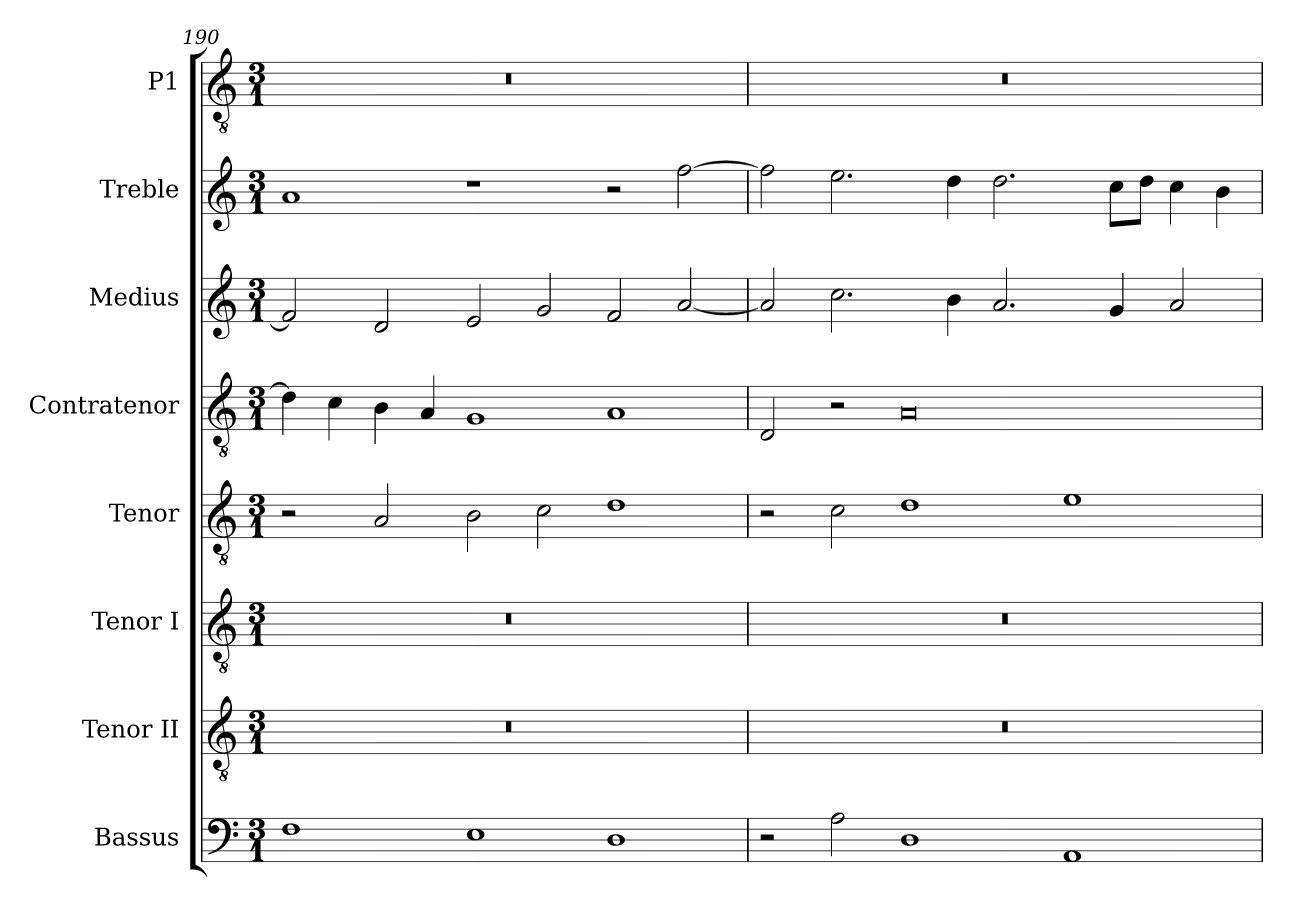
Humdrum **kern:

**kern	**kern	**kern	**kern	**kern	**kern	**kern	**kern
*part8	*part7	*part6	*part5	*part4	*part3	*part2	*part1
*staff8	*staff7	*staff6	*staff5	*staff4	*staff3	*staff2	*staff1
*I"Bassus	*I"Tenor II	*I"Tenor I	*I"Tenor	*I"Contratenor	*I"Medius	*I"Treble	*I"P1
*I'B.	*I'T II.	*I'T I.	*I'T.	*I'Ct.	*I'M.	*I'Tr.	*
*clefF4	*clefGv2	*clefGv2	*clefGv2	*clefGv2	*clefG2	*clefG2	*clefGv2
*	*ITrd7c12	*ITrd7c12	*ITrd7c12	*ITrd7c12	*	*	*ITrd7c12
*k[]	*k[]	*k[]	*k[]	*k[]	*k[]	*k[]	*k[]
*C:	*C:	*C:	*C:	*C:	*C:	*C:	*C:
*M3/1	*M3/1	*M3/1	*M3/1	*M3/1	*M3/1	*M3/1	*M3/1
=190	=190	=190	=190	=190	=190	=190	=190
!	!LO:N:vis=1	!LO:N:vis=1	!	!	!	!	!LO:N:vis=1
1Fi	0.r	0.r	2r	4Di\]	2fi/]	1ai	0.r
.	.	.	.	4Ci\	.	.	.
.	.	.	2AAi/	4BBi\	2di/	.	.
.	.	.	.	4AAi/	.	.	.
1Ei	.	.	2BBi\	1GGi	2ei/	1r	.
.	.	.	2Ci\	.	2gi/	.	.
1Di	.	.	1Di	1AAi	2fi/	2r	.
.	.	.	.	.	[<2ai/	[>2ffi\	.
!!LO:LB:g=z
=191`	=191`	=191`	=191`	=191`	=191`	=191`	=191`
!	!LO:N:vis=1	!LO:N:vis=1	!	!	!	!	!LO:N:vis=1
2r	0.r	0.r	2r	2DDi/	2ai/]	2ffi\]	0.r
2Ai\	.	.	2Ci\	2r	2.cci\	2.eei\	.
1Di	.	.	1Di	0AAi	.	.	.
.	.	.	.	.	4bi\	4ddi\	.
.	.	.	.	.	2.ai/	2.ddi\	.
1AAi	.	.	1Ei	.	.	.	.
.	.	.	.	.	4gi/	8cci\L	.
.	.	.	.	.	.	8ddi\J	.
.	.	.	.	.	2ai/	4cci\	.
.	.	.	.	.	.	4bi\	.
=`	=`	=`	=`	=`	=`	=`	=`
*-	*-	*-	*-	*-	*-	*-	*-
